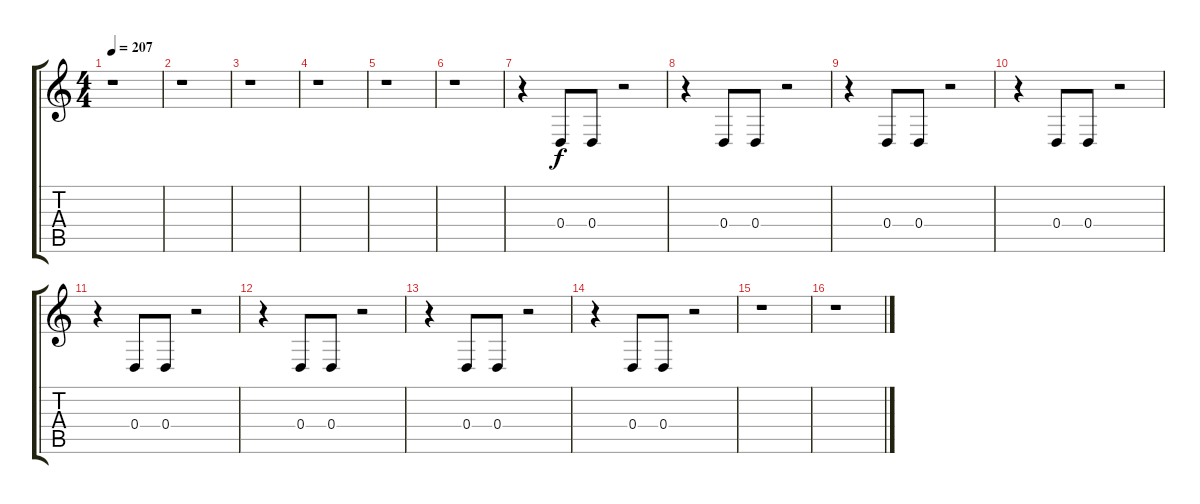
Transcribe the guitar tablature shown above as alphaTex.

\track "" {instrument agogo}
\staff {score tabs}
\tuning (E4 B3 G3 D3 A2 E2) {hide}
\ts (4 4)
\tempo 207
\clef g2
\ks c
r.1{dy f} |
r.1 |
r.1 |
r.1 |
r.1 |
r.1 |
r.4 0.4.8 0.4.8 r.2 |
r.4 0.4.8 0.4.8 r.2 |
r.4 0.4.8 0.4.8 r.2 |
r.4 0.4.8 0.4.8 r.2 |
r.4 0.4.8 0.4.8 r.2 |
r.4 0.4.8 0.4.8 r.2 |
r.4 0.4.8 0.4.8 r.2 |
r.4 0.4.8 0.4.8 r.2 |
r.1 |
r.1
